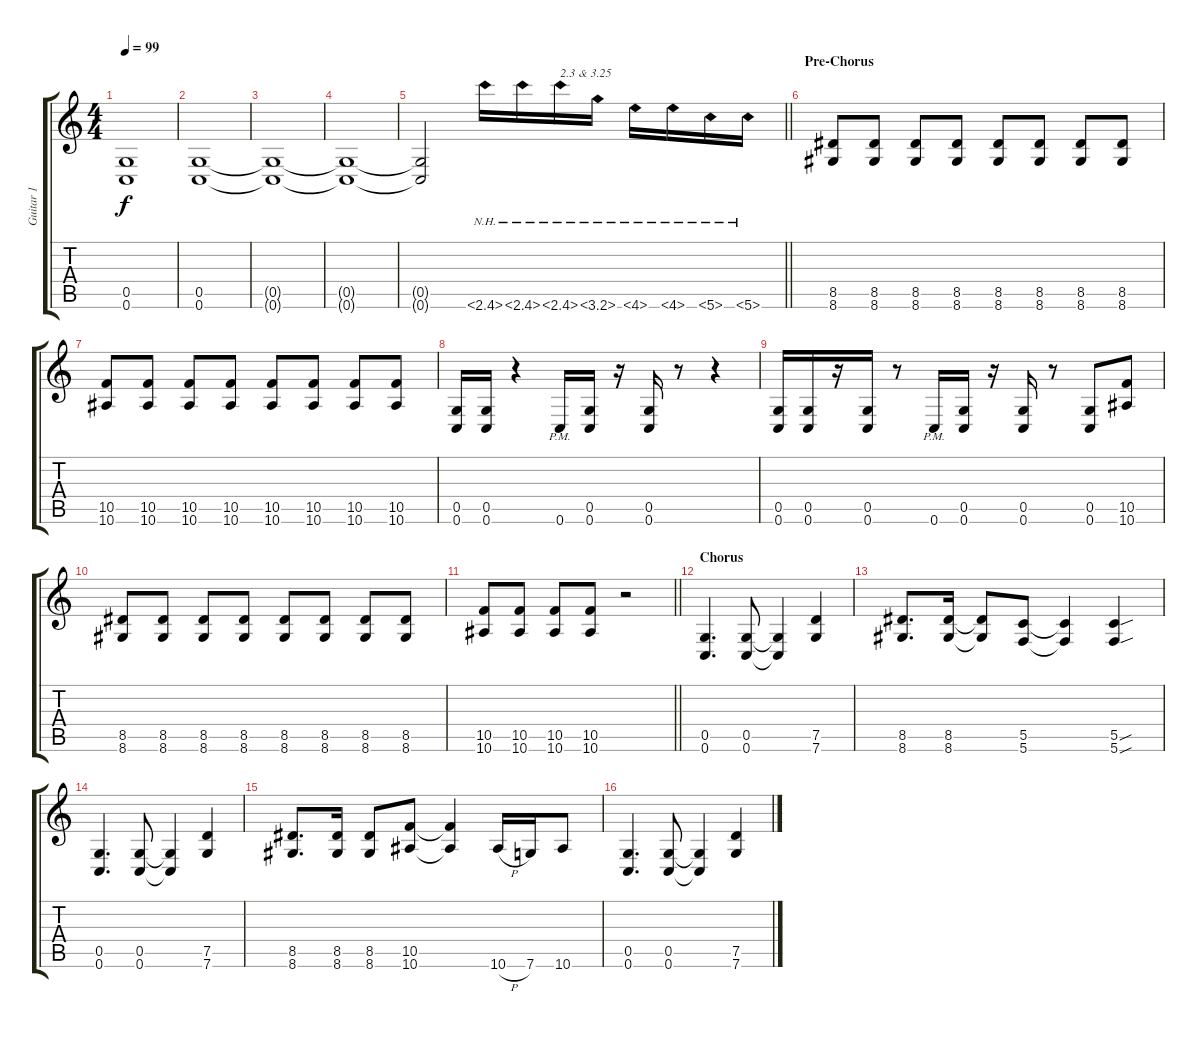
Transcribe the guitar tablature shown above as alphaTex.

\track ("Guitar 1" "Guitar 1") {instrument distortionguitar}
\staff {score tabs}
\tuning (D4 A3 F3 C3 G2 C2) {hide}
\ts (4 4)
\tempo 99
\clef g2
\ks c
(0.5{t} 0.6{t}).1{dy f} |
(0.5 0.6).1 |
(0.5{t} 0.6{t}).1 |
(0.5{t} 0.6{t}).1 |
\barLineRight lightlight
(0.5{t} 0.6{t}).2 2.6{nh}.16 2.6{nh}.16 2.6{nh}.16{txt "2.3 & 3.25"} 3.6{nh}.16 4.6{nh}.16 4.6{nh}.16 5.6{nh}.16 5.6{nh}.16 |
\section ("" "Pre-Chorus")
(8.5 8.6).8 (8.5 8.6).8 (8.5 8.6).8 (8.5 8.6).8 (8.5 8.6).8 (8.5 8.6).8 (8.5 8.6).8 (8.5 8.6).8 |
(10.5 10.6).8 (10.5 10.6).8 (10.5 10.6).8 (10.5 10.6).8 (10.5 10.6).8 (10.5 10.6).8 (10.5 10.6).8 (10.5 10.6).8 |
(0.5 0.6).16 (0.5 0.6).16 r.4 0.6{pm}.16 (0.5 0.6).16 r.16 (0.5 0.6).16 r.8 r.4 |
(0.5 0.6).16 (0.5 0.6).16 r.16 (0.5 0.6).16 r.8 0.6{pm}.16 (0.5 0.6).16 r.16 (0.5 0.6).16 r.8 (0.5 0.6).8 (10.5 10.6).8 |
(8.5 8.6).8 (8.5 8.6).8 (8.5 8.6).8 (8.5 8.6).8 (8.5 8.6).8 (8.5 8.6).8 (8.5 8.6).8 (8.5 8.6).8 |
\barLineRight lightlight
(10.5 10.6).8 (10.5 10.6).8 (10.5 10.6).8 (10.5 10.6).8 r.2 |
\section ("" "Chorus")
(0.5 0.6).4{d} (0.5 0.6).8 (0.5{t} 0.6{t}).4 (7.5 7.6).4 |
(8.5 8.6).8{d} (8.5 8.6).16 (8.5{t} 8.6{t}).8 (5.5 5.6).8 (5.5{t} 5.6{t}).4 (5.5{sou} 5.6{sou}).4 |
(0.5 0.6).4{d} (0.5 0.6).8 (0.5{t} 0.6{t}).4 (7.5 7.6).4 |
(8.5 8.6).8{d} (8.5 8.6).16 (8.5 8.6).8 (10.5 10.6).8 (10.5{t} 10.6{t}).4 10.6{h}.16 7.6.16 10.6.8 |
(0.5 0.6).4{d} (0.5 0.6).8 (0.5{t} 0.6{t}).4 (7.5 7.6).4
